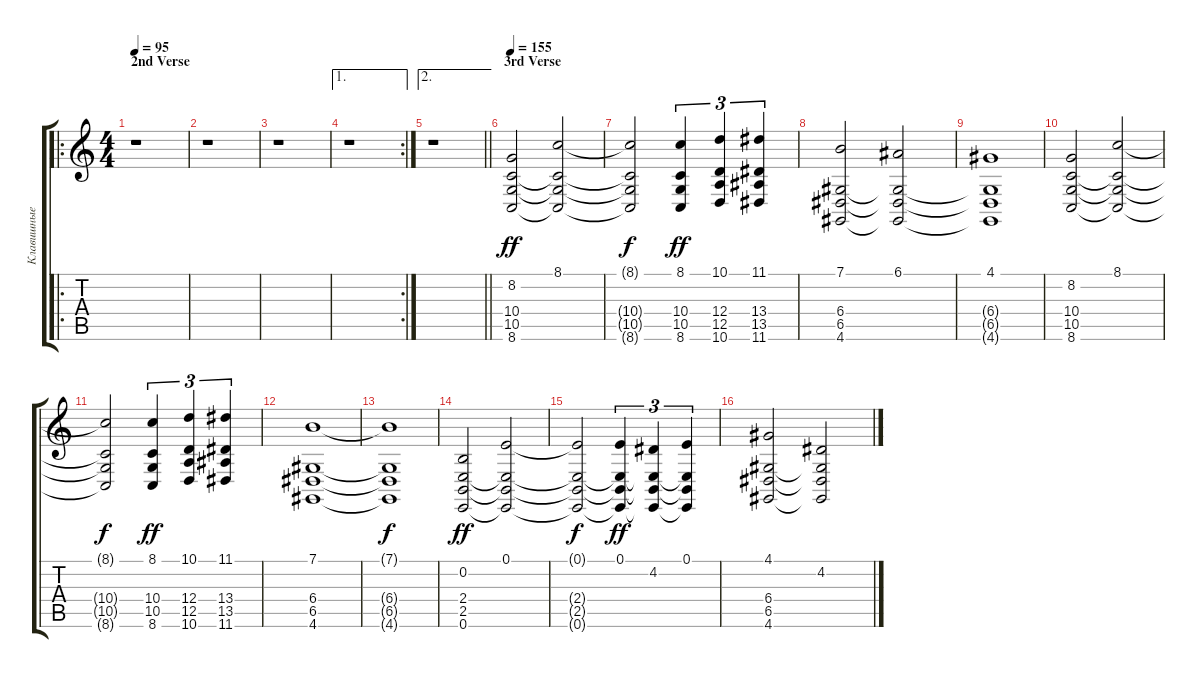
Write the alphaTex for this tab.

\track ("Клавишные" "Клавишные") {instrument pad4choir}
\staff {score tabs}
\tuning (E4 B3 G3 D3 A2 E2) {hide}
\ro
\ts (4 4)
\section ("" "2nd Verse")
\tempo 95
\clef g2
\ks c
r.1{dy f} |
r.1 |
r.1 |
\ae 1
\rc 2
r.1 |
\ae 2
\barLineRight lightlight
r.1 |
\section ("" "3rd Verse")
\tempo 155
(8.2 10.4 10.5 8.6).2{dy ff} (8.1 10.4{t} 10.5{t} 8.6{t}).2 |
(8.1{t} 10.4{t} 10.5{t} 8.6{t}).2{dy f} (8.1 10.4 10.5 8.6).4{tu (3 2) dy ff} (10.1 12.4 12.5 10.6).4{tu (3 2)} (11.1 13.4 13.5 11.6).4{tu (3 2)} |
(7.1 6.4 6.5 4.6).2 (6.1 6.4{t} 6.5{t} 4.6{t}).2 |
(4.1 6.4{t} 6.5{t} 4.6{t}).1 |
(8.2 10.4 10.5 8.6).2 (8.1 10.4{t} 10.5{t} 8.6{t}).2 |
(8.1{t} 10.4{t} 10.5{t} 8.6{t}).2{dy f} (8.1 10.4 10.5 8.6).4{tu (3 2) dy ff} (10.1 12.4 12.5 10.6).4{tu (3 2)} (11.1 13.4 13.5 11.6).4{tu (3 2)} |
(7.1 6.4 6.5 4.6).1 |
(7.1{t} 6.4{t} 6.5{t} 4.6{t}).1{dy f} |
(0.2 2.4 2.5 0.6).2{dy ff} (0.1 2.4{t} 2.5{t} 0.6{t}).2 |
(0.1{t} 2.4{t} 2.5{t} 0.6{t}).2{dy f} (0.1 2.4{t} 2.5{t} 0.6{t}).4{tu (3 2) dy ff} (4.2 2.4{t} 2.5{t} 0.6{t}).4{tu (3 2)} (0.1 2.4{t} 2.5{t} 0.6{t}).4{tu (3 2)} |
(4.1 6.4 6.5 4.6).2 (4.2 6.4{t} 6.5{t} 4.6{t}).2
